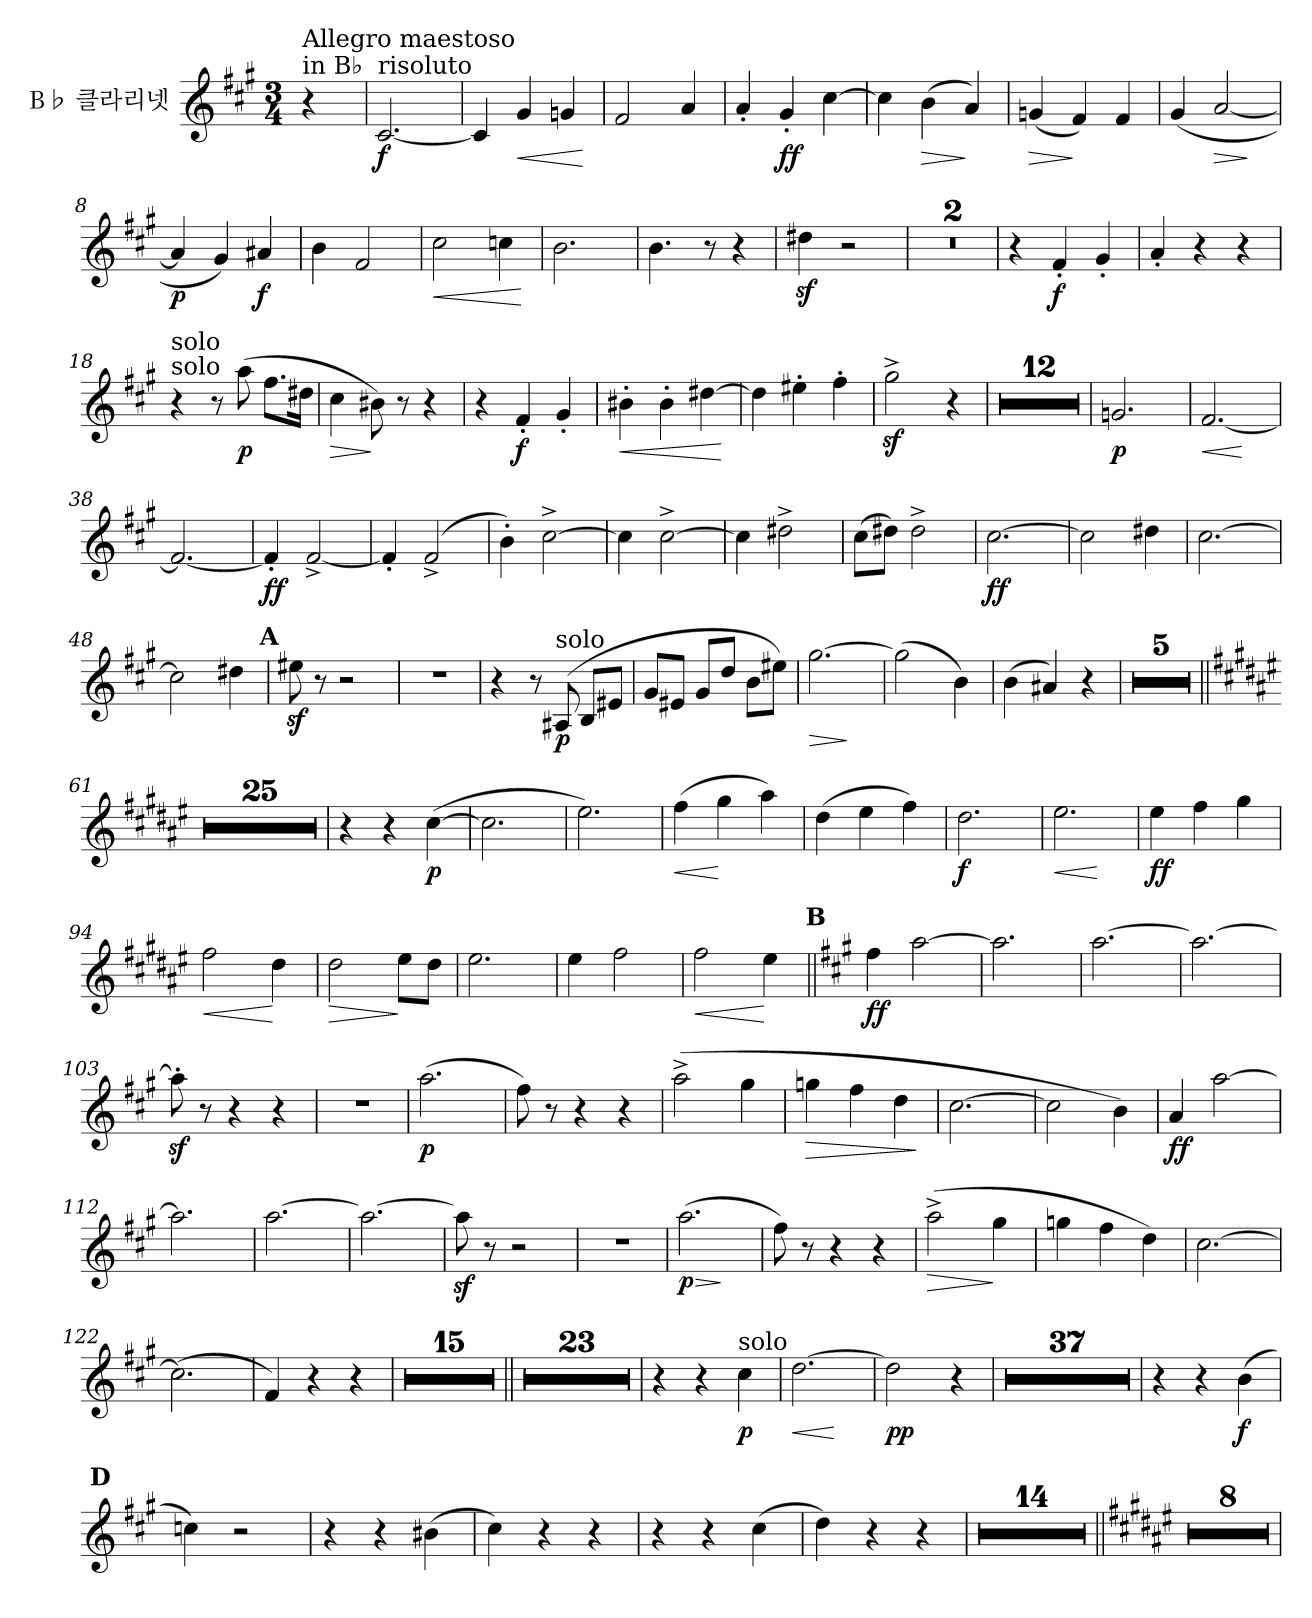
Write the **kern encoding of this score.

**kern	**dynam
*part1	*part1
*staff1	*staff1
*I"B♭ 클라리넷	*
*clefG2	*
*ITrd1c2	*
*k[f#]	*
*M3/4	*
*MM126	*
=	=
!LO:TX:a:t=in B♭	!
!LO:TX:a:t=Allegro maestoso	!
4r	.
=1	=1
!LO:TX:a:t=risoluto	!
!	!LO:DY:b
[2.B/	f
=2	=2
4B/]	.
!	!LO:HP:b
4f#/	<
4fn/	.
.	[
=3	=3
2e/	.
4g/	.
=4	=4
4g'/	.
!	!LO:DY:b
4f#'/	ff
[4b\	.
=5	=5
4b\]	.
!	!LO:HP:b
(4a\	>
4g/)	]
=6	=6
!	!LO:HP:b
(4fn/	>
4e/)	]
4e/	.
=7	=7
(4f#/	.
!	!LO:HP:b
[2g/	>
.	]
=8	=8
!	!LO:DY:b
4g/]	p
4f#/)	.
!	!LO:DY:b
4g#X/	f
=9	=9
4a\	.
2e/	.
!!LO:LB:g=z
=10	=10
!	!LO:HP:b
2b\	<
4b-X\	.
.	[
=11	=11
2.a\	.
=12	=12
4.a\	.
8r	.
4r	.
=13	=13
4cc#Xz<\	.
2r	.
=14	=14
2.r	.
=15	=15
2.r	.
=16	=16
4r	.
!	!LO:DY:b
4e'/	f
4f#'/	.
=17	=17
4g'/	.
4r	.
4r	.
=18	=18
!LO:TX:a:t=solo	!
!LO:TX:a:t=solo	!
4r	.
8r	.
!	!LO:DY:b
(8gg\	p
8.ee\L	.
16cc#X\Jk	.
=19	=19
!	!LO:HP:b
4b\	>
8a#X\)	]
8r	.
4r	.
=20	=20
4r	.
!	!LO:DY:b
4e'/	f
4f#'/	.
!!LO:LB:g=z
=21	=21
!	!LO:HP:b
4a#X'\	<
4a#'\	.
[4cc#X\	.
.	[
=22	=22
4cc#\]	.
4dd#X'\	.
4ee'\	.
=23	=23
2ff#z<^\	.
4r	.
=24	=24
2.r	.
=25	=25
2.r	.
=26	=26
2.r	.
=27	=27
2.r	.
=28	=28
2.r	.
=29	=29
2.r	.
=30	=30
2.r	.
=31	=31
2.r	.
=32	=32
2.r	.
=33	=33
2.r	.
=34	=34
2.r	.
=35	=35
2.r	.
=36	=36
!	!LO:DY:b
2.fn/	p
=37	=37
!	!LO:HP:b
[2.e/	<
.	[
=38	=38
2.e/_	.
=39	=39
!	!LO:DY:b
4e'/]	ff
[2e^/	.
=40	=40
4e'/]	.
(2e^/	.
=41	=41
4a'\)	.
[2b^\	.
=42	=42
4b\]	.
[2b^\	.
!!LO:LB:g=z
=43	=43
4b\]	.
2cc#X^\	.
=44	=44
(8b\L	.
8cc#X\J)	.
2cc#^\	.
=45	=45
!	!LO:DY:b
[2.b\	ff
=46	=46
2b\]	.
4cc#X\	.
=47	=47
[2.b\	.
=48	=48
2b\]	.
4cc#X\	.
!!LO:REH:place=s1:a:B:enc=none:fs=14:t=A
=49	=49
8dd#Xz<\	.
8r	.
2r	.
=50	=50
2.r	.
=51	=51
4r	.
8r	.
!LO:TX:a:t=solo	!
!	!LO:DY:b
(8G#X/	p
8A/L	.
8d#X/J	.
!!LO:LB:g=z
=52	=52
8f#/L	.
8d#X/J	.
8f#/L	.
8cc/J	.
8a\L	.
8dd#X\J)	.
=53	=53
!	!LO:HP:b
[2.ff#\	>
.	]
=54	=54
(2ff#\]	.
4a\)	.
=55	=55
(4a\	.
4g#X/)	.
4r	.
=56	=56
2.r	.
=57	=57
2.r	.
=58	=58
2.r	.
=59	=59
2.r	.
=60	=60
2.r	.
=61||	=61||
*k[f#c#g#d#]	*
2.r	.
=62	=62
2.r	.
=63	=63
2.r	.
=64	=64
2.r	.
=65	=65
2.r	.
=66	=66
2.r	.
=67	=67
2.r	.
=68	=68
2.r	.
=69	=69
2.r	.
=70	=70
2.r	.
=71	=71
2.r	.
=72	=72
2.r	.
=73	=73
2.r	.
=74	=74
2.r	.
=75	=75
2.r	.
=76	=76
2.r	.
=77	=77
2.r	.
=78	=78
2.r	.
=79	=79
2.r	.
=80	=80
2.r	.
=81	=81
2.r	.
=82	=82
2.r	.
=83	=83
2.r	.
=84	=84
2.r	.
=85	=85
2.r	.
=86	=86
4r	.
4r	.
!	!LO:DY:b
([4b\	p
=87	=87
2.b\]	.
=88	=88
2.dd#\)	.
!!LO:LB:g=z
=89	=89
!	!LO:HP:b
(4ee\	<
4ff#\	[
4gg#\)	.
=90	=90
(4cc#\	.
4dd#\	.
4ee\)	.
=91	=91
!	!LO:DY:b
2.cc#\	f
=92	=92
!	!LO:HP:b
2.dd#\	<
.	[
=93	=93
!	!LO:DY:b
4dd#\	ff
4ee\	.
4ff#\	.
=94	=94
!	!LO:HP:b
2ee\	<
4cc#\	[
=95	=95
!	!LO:HP:b
2cc#\	>
8dd#\L	]
8cc#\J	.
=96	=96
2.dd#\	.
=97	=97
4dd#\	.
2ee\	.
=98	=98
!	!LO:HP:b
2ee\	<
4dd#\	[
!!LO:LB:g=z
!!LO:REH:place=s1:a:B:enc=none:fs=14:t=B
=99||	=99||
*k[f#]	*
!	!LO:DY:b
4ee\	ff
[2gg\	.
=100	=100
2.gg\]	.
=101	=101
[2.gg\	.
=102	=102
2.gg\_	.
=103	=103
8ggz<'\]	.
8r	.
4r	.
4r	.
=104	=104
2.r	.
=105	=105
!	!LO:DY:b
(2.gg\	p
=106	=106
8ee\)	.
8r	.
4r	.
4r	.
=107	=107
(2gg^\	.
4ff#\	.
=108	=108
!	!LO:HP:b
4ffn\	>
4ee\	.
4cc\	.
.	]
=109	=109
[2.b\	.
=110	=110
2b\]	.
4a\)	.
!!LO:LB:g=z
=111	=111
!	!LO:DY:b
4g/	ff
[2gg\	.
=112	=112
2.gg\]	.
=113	=113
[2.gg\	.
=114	=114
2.gg\_	.
=115	=115
8ggz<\]	.
8r	.
2r	.
=116	=116
2.r	.
=117	=117
!	!LO:HP:b
!	!LO:DY:n=1:b
(2.gg\	> p
.	]
=118	=118
8ee\)	.
8r	.
4r	.
4r	.
=119	=119
!	!LO:HP:b
(2gg^\	>
4ff#\	]
=120	=120
4ffn\	.
4ee\	.
4cc\)	.
=121	=121
[2.b\	.
=122	=122
(2.b\]	.
!!LO:LB:g=z
=123	=123
4e/)	.
4r	.
4r	.
=124	=124
2.r	.
=125	=125
2.r	.
=126	=126
2.r	.
=127	=127
2.r	.
=128	=128
2.r	.
=129	=129
2.r	.
=130	=130
2.r	.
=131	=131
2.r	.
=132	=132
2.r	.
=133	=133
2.r	.
=134	=134
2.r	.
=135	=135
2.r	.
=136	=136
2.r	.
=137	=137
2.r	.
=138	=138
2.r	.
=139||	=139||
2.r	.
=140	=140
2.r	.
=141	=141
2.r	.
=142	=142
2.r	.
=143	=143
2.r	.
=144	=144
2.r	.
=145	=145
2.r	.
=146	=146
2.r	.
=147	=147
2.r	.
=148	=148
2.r	.
=149	=149
2.r	.
=150	=150
2.r	.
=151	=151
2.r	.
=152	=152
2.r	.
=153	=153
2.r	.
=154	=154
2.r	.
=155	=155
2.r	.
=156	=156
2.r	.
=157	=157
2.r	.
=158	=158
2.r	.
=159	=159
2.r	.
=160	=160
2.r	.
=161	=161
2.r	.
=162	=162
4r	.
4r	.
!LO:TX:a:t=solo	!
!	!LO:DY:b
4b\	p
=163	=163
!	!LO:HP:b
!	!LO:HP:n=1:b
[2.cc\	< >
.	[
=164	=164
!	!LO:DY:b
2cc\]	pp
4r	]
=165	=165
2.r	.
=166	=166
2.r	.
=167	=167
2.r	.
=168	=168
2.r	.
=169	=169
2.r	.
=170	=170
2.r	.
=171	=171
2.r	.
=172	=172
2.r	.
=173	=173
2.r	.
=174	=174
2.r	.
=175	=175
2.r	.
=176	=176
2.r	.
=177	=177
2.r	.
=178	=178
2.r	.
=179	=179
2.r	.
=180	=180
2.r	.
=181	=181
2.r	.
=182	=182
2.r	.
=183	=183
2.r	.
=184	=184
2.r	.
=185	=185
2.r	.
=186	=186
2.r	.
=187	=187
2.r	.
=188	=188
2.r	.
=189	=189
2.r	.
=190	=190
2.r	.
=191	=191
2.r	.
=192	=192
2.r	.
=193	=193
2.r	.
=194	=194
2.r	.
=195	=195
2.r	.
=196	=196
2.r	.
=197	=197
2.r	.
=198	=198
2.r	.
=199	=199
2.r	.
=200	=200
2.r	.
=201	=201
2.r	.
=202	=202
4r	.
4r	.
!	!LO:DY:b
(4a\	f
!!LO:REH:place=s1:a:B:enc=none:fs=14:t=D
=203	=203
4b-X\)	.
2r	.
=204	=204
4r	.
4r	.
(4a#X\	.
=205	=205
4b\)	.
4r	.
4r	.
!!LO:LB:g=z
=206	=206
4r	.
4r	.
(4b\	.
=207	=207
4cc\)	.
4r	.
4r	.
=208	=208
2.r	.
=209	=209
2.r	.
=210	=210
2.r	.
=211	=211
2.r	.
=212	=212
2.r	.
=213	=213
2.r	.
=214	=214
2.r	.
=215	=215
2.r	.
=216	=216
2.r	.
=217	=217
2.r	.
=218	=218
2.r	.
=219	=219
2.r	.
=220	=220
2.r	.
=221	=221
2.r;<	.
=222||	=222||
*k[f#c#g#d#]	*
2.r	.
=223	=223
2.r	.
=224	=224
2.r	.
=225	=225
2.r	.
=226	=226
2.r	.
=227	=227
2.r	.
=228	=228
2.r	.
=229	=229
2.r	.
=	=
*-	*-
